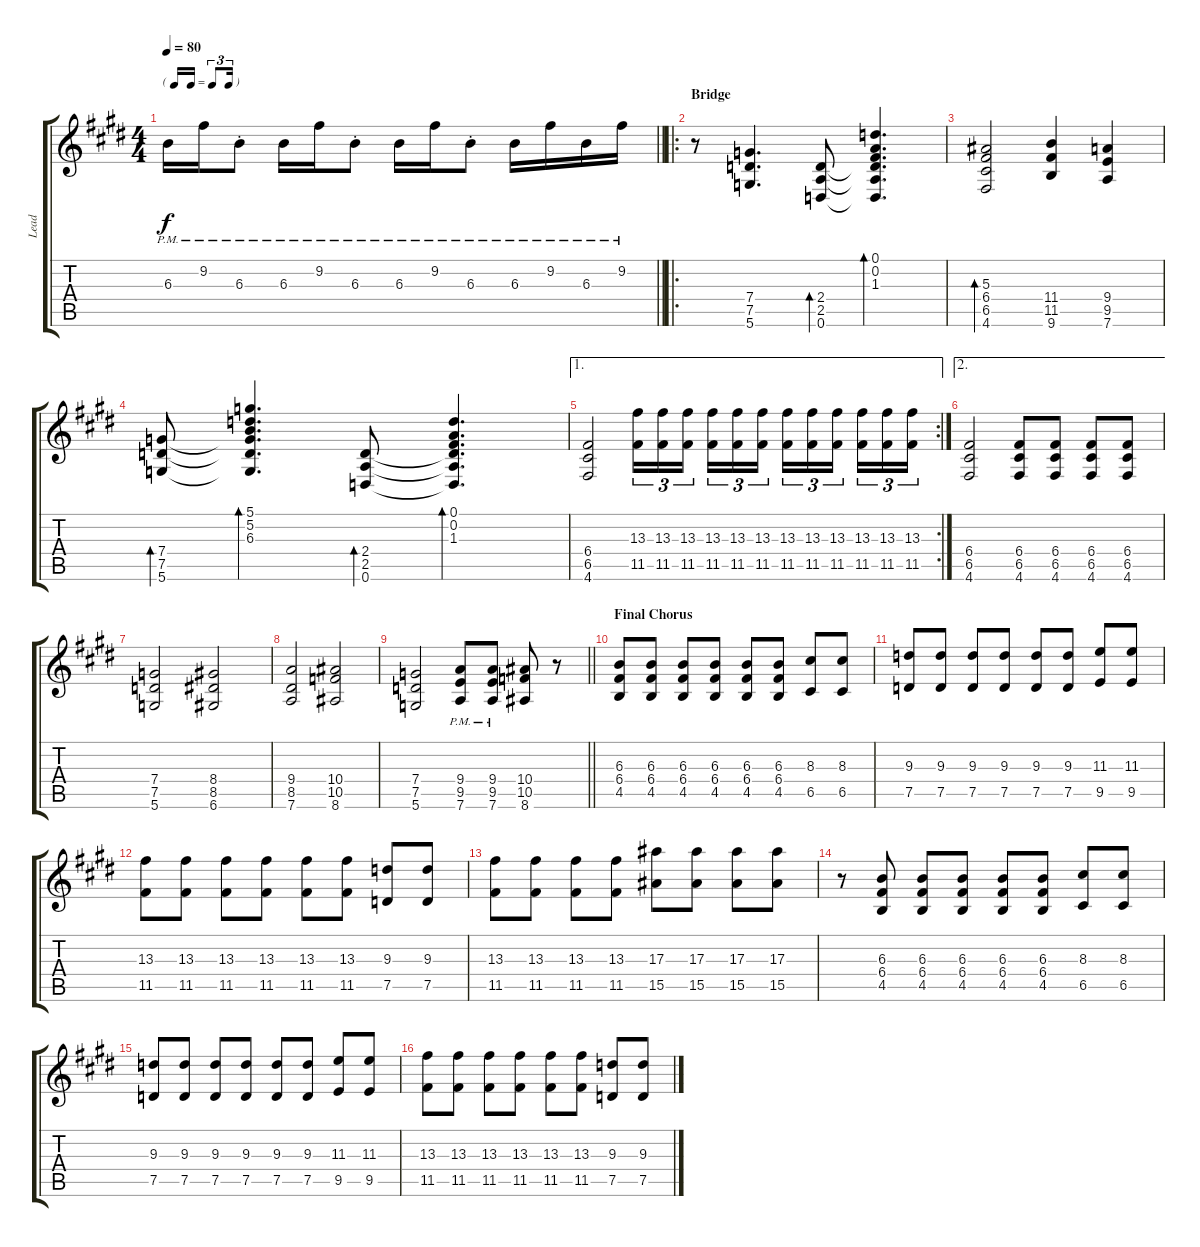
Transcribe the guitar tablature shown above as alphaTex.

\track ("Lead" "Lead") {instrument distortionguitar}
\staff {score tabs}
\tuning (D4 A3 F3 C3 G2 D2) {hide}
\ts (4 4)
\tf triplet16th
\tempo 80
\clef g2
\barLineRight lightlight
\ks e
6.3{pm}.16{dy f} 9.2{pm}.16 6.3{pm st}.8 6.3{pm}.16 9.2{pm}.16 6.3{pm st}.8 6.3{pm}.16 9.2{pm}.16 6.3{pm st}.8 6.3{pm}.16 9.2{pm}.16 6.3{pm}.16 9.2{pm}.16 |
\ro
\section ("" "Bridge")
r.8 (7.4 7.5 5.6).4{d} (2.4 2.5 0.6).8{bd 120} (0.1 0.2 1.3 2.4{t} 2.5{t} 0.6{t}).4{d bd 120} |
(5.3 6.4 6.5 4.6).2{bd 120} (11.4 11.5 9.6).4 (9.4 9.5 7.6).4 |
(7.4 7.5 5.6).8{bd 120} (5.1 5.2 6.3 7.4{t} 7.5{t} 5.6{t}).4{d bd 120} (2.4 2.5 0.6).8{bd 120} (0.1 0.2 1.3 2.4{t} 2.5{t} 0.6{t}).4{d bd 120} |
\ae 1
\rc 2
(6.4 6.5 4.6).2 (13.3 11.5).16{tu (3 2)} (13.3 11.5).16{tu (3 2)} (13.3 11.5).16{tu (3 2) beam splitsecondary} (13.3 11.5).16{tu (3 2)} (13.3 11.5).16{tu (3 2)} (13.3 11.5).16{tu (3 2)} (13.3 11.5).16{tu (3 2)} (13.3 11.5).16{tu (3 2)} (13.3 11.5).16{tu (3 2) beam splitsecondary} (13.3 11.5).16{tu (3 2)} (13.3 11.5).16{tu (3 2)} (13.3 11.5).16{tu (3 2)} |
\ae 2
(6.4 6.5 4.6).2 (6.4 6.5 4.6).8 (6.4 6.5 4.6).8 (6.4 6.5 4.6).8 (6.4 6.5 4.6).8 |
(7.4 7.5 5.6).2 (8.4 8.5 6.6).2 |
(9.4 8.5 7.6).2 (10.4 10.5 8.6).2 |
\barLineRight lightlight
(7.4 7.5 5.6).2 (9.4{pm} 9.5{pm} 7.6{pm}).8 (9.4{pm} 9.5{pm} 7.6{pm}).8 (10.4 10.5 8.6).8 r.8 |
\section ("" "Final Chorus")
(6.3 6.4 4.5).8 (6.3 6.4 4.5).8 (6.3 6.4 4.5).8 (6.3 6.4 4.5).8 (6.3 6.4 4.5).8 (6.3 6.4 4.5).8 (8.3 6.5).8 (8.3 6.5).8 |
(9.3 7.5).8 (9.3 7.5).8 (9.3 7.5).8 (9.3 7.5).8 (9.3 7.5).8 (9.3 7.5).8 (11.3 9.5).8 (11.3 9.5).8 |
(13.3 11.5).8 (13.3 11.5).8 (13.3 11.5).8 (13.3 11.5).8 (13.3 11.5).8 (13.3 11.5).8 (9.3 7.5).8 (9.3 7.5).8 |
(13.3 11.5).8 (13.3 11.5).8 (13.3 11.5).8 (13.3 11.5).8 (17.3 15.5).8 (17.3 15.5).8 (17.3 15.5).8 (17.3 15.5).8 |
r.8 (6.3 6.4 4.5).8 (6.3 6.4 4.5).8 (6.3 6.4 4.5).8 (6.3 6.4 4.5).8 (6.3 6.4 4.5).8 (8.3 6.5).8 (8.3 6.5).8 |
(9.3 7.5).8 (9.3 7.5).8 (9.3 7.5).8 (9.3 7.5).8 (9.3 7.5).8 (9.3 7.5).8 (11.3 9.5).8 (11.3 9.5).8 |
(13.3 11.5).8 (13.3 11.5).8 (13.3 11.5).8 (13.3 11.5).8 (13.3 11.5).8 (13.3 11.5).8 (9.3 7.5).8 (9.3 7.5).8
